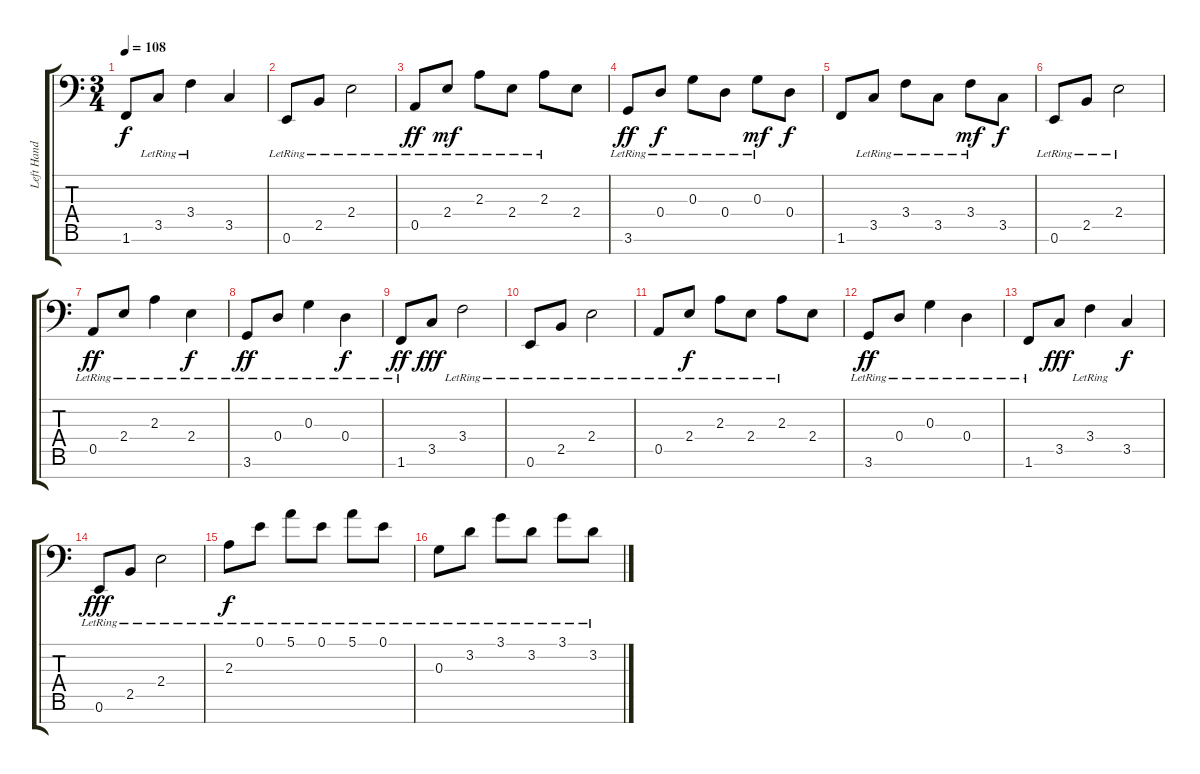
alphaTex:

\track ("Left Hand" "Left Hand") {instrument acousticgrandpiano}
\staff {score tabs}
\tuning (E4 B3 G3 D3 A2 E2 B0) {hide}
\ts (3 4)
\tempo 108
\clef f4
\ks c
1.6.8{dy f} 3.5{lr}.8 3.4{lr}.4 3.5.4 |
0.6{lr}.8 2.5{lr}.8 2.4{lr}.2 |
\section ("" "")
0.5{lr}.8{dy ff} 2.4{lr}.8{dy mf} 2.3{lr}.8 2.4{lr}.8 2.3{lr}.8 2.4.8 |
3.6{lr}.8{dy ff} 0.4{lr}.8{dy f} 0.3{lr}.8 0.4{lr}.8 0.3{lr}.8{dy mf} 0.4.8{dy f} |
1.6.8 3.5{lr}.8 3.4{lr}.8 3.5{lr}.8 3.4{lr}.8{dy mf} 3.5.8{dy f} |
0.6{lr}.8 2.5{lr}.8 2.4{lr}.2 |
0.5{lr}.8{dy ff} 2.4{lr}.8 2.3{lr}.4 2.4{lr}.4{dy f} |
3.6{lr}.8{dy ff} 0.4{lr}.8 0.3{lr}.4 0.4{lr}.4{dy f} |
1.6{lr}.8{dy ff} 3.5.8{dy fff} 3.4{lr}.2 |
0.6{lr}.8 2.5{lr}.8 2.4{lr}.2 |
0.5{lr}.8 2.4{lr}.8{dy f} 2.3{lr}.8 2.4{lr}.8 2.3{lr}.8 2.4.8 |
3.6{lr}.8{dy ff} 0.4{lr}.8 0.3{lr}.4 0.4{lr}.4 |
1.6{lr}.8 3.5.8{dy fff} 3.4{lr}.4 3.5.4{dy f} |
0.6{lr}.8{dy fff} 2.5{lr}.8 2.4{lr}.2 |
2.3{lr}.8{dy f} 0.1{lr}.8 5.1{lr}.8 0.1{lr}.8 5.1{lr}.8 0.1{lr}.8 |
0.3{lr}.8 3.2{lr}.8 3.1{lr}.8 3.2{lr}.8 3.1{lr}.8 3.2{lr}.8
